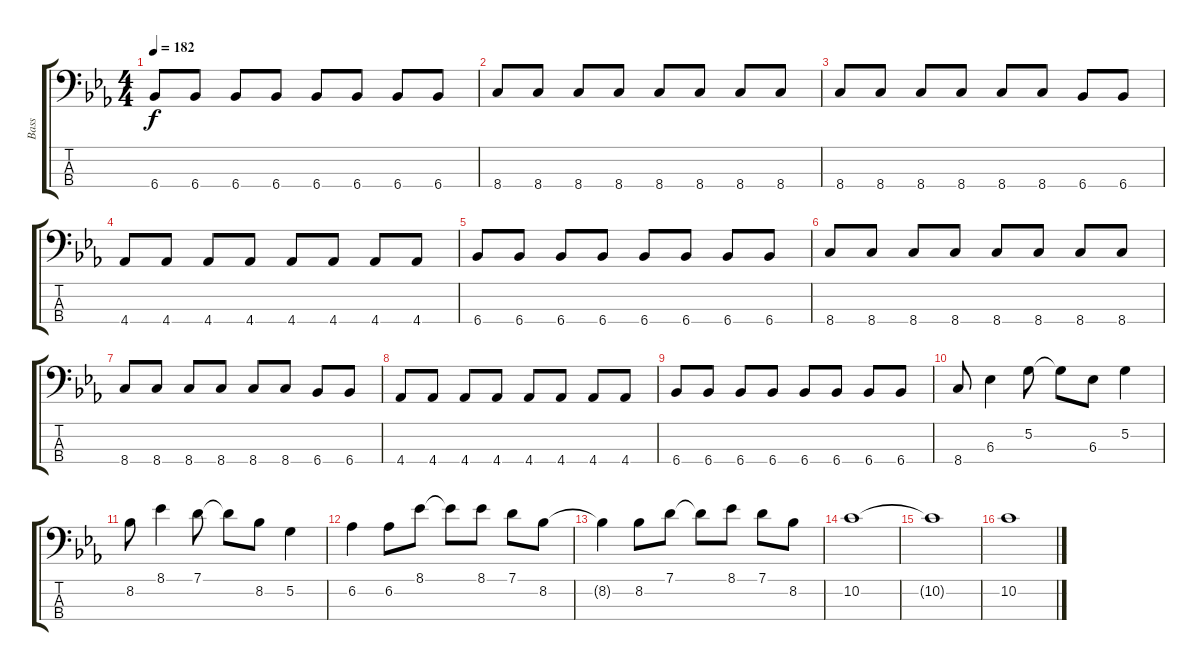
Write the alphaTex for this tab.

\track ("Bass" "Bass") {instrument electricbassfinger}
\staff {score tabs}
\tuning (G2 D2 A1 E1) {hide}
\ts (4 4)
\tempo 182
\clef f4
\ks eb
6.4.8{dy f} 6.4.8 6.4.8 6.4.8 6.4.8 6.4.8 6.4.8 6.4.8 |
8.4.8 8.4.8 8.4.8 8.4.8 8.4.8 8.4.8 8.4.8 8.4.8 |
8.4.8 8.4.8 8.4.8 8.4.8 8.4.8 8.4.8 6.4.8 6.4.8 |
4.4.8 4.4.8 4.4.8 4.4.8 4.4.8 4.4.8 4.4.8 4.4.8 |
6.4.8 6.4.8 6.4.8 6.4.8 6.4.8 6.4.8 6.4.8 6.4.8 |
8.4.8 8.4.8 8.4.8 8.4.8 8.4.8 8.4.8 8.4.8 8.4.8 |
8.4.8 8.4.8 8.4.8 8.4.8 8.4.8 8.4.8 6.4.8 6.4.8 |
4.4.8 4.4.8 4.4.8 4.4.8 4.4.8 4.4.8 4.4.8 4.4.8 |
6.4.8 6.4.8 6.4.8 6.4.8 6.4.8 6.4.8 6.4.8 6.4.8 |
8.4.8 6.3.4 5.2.8 5.2{t}.8 6.3.8 5.2.4 |
8.2.8 8.1.4 7.1.8 7.1{t}.8 8.2.8 5.2.4 |
6.2.4 6.2.8 8.1.8 8.1{t}.8 8.1.8 7.1.8 8.2.8 |
8.2{t}.4 8.2.8 7.1.8 7.1{t}.8 8.1.8 7.1.8 8.2.8 |
10.2.1 |
10.2{t}.1 |
10.2.1
